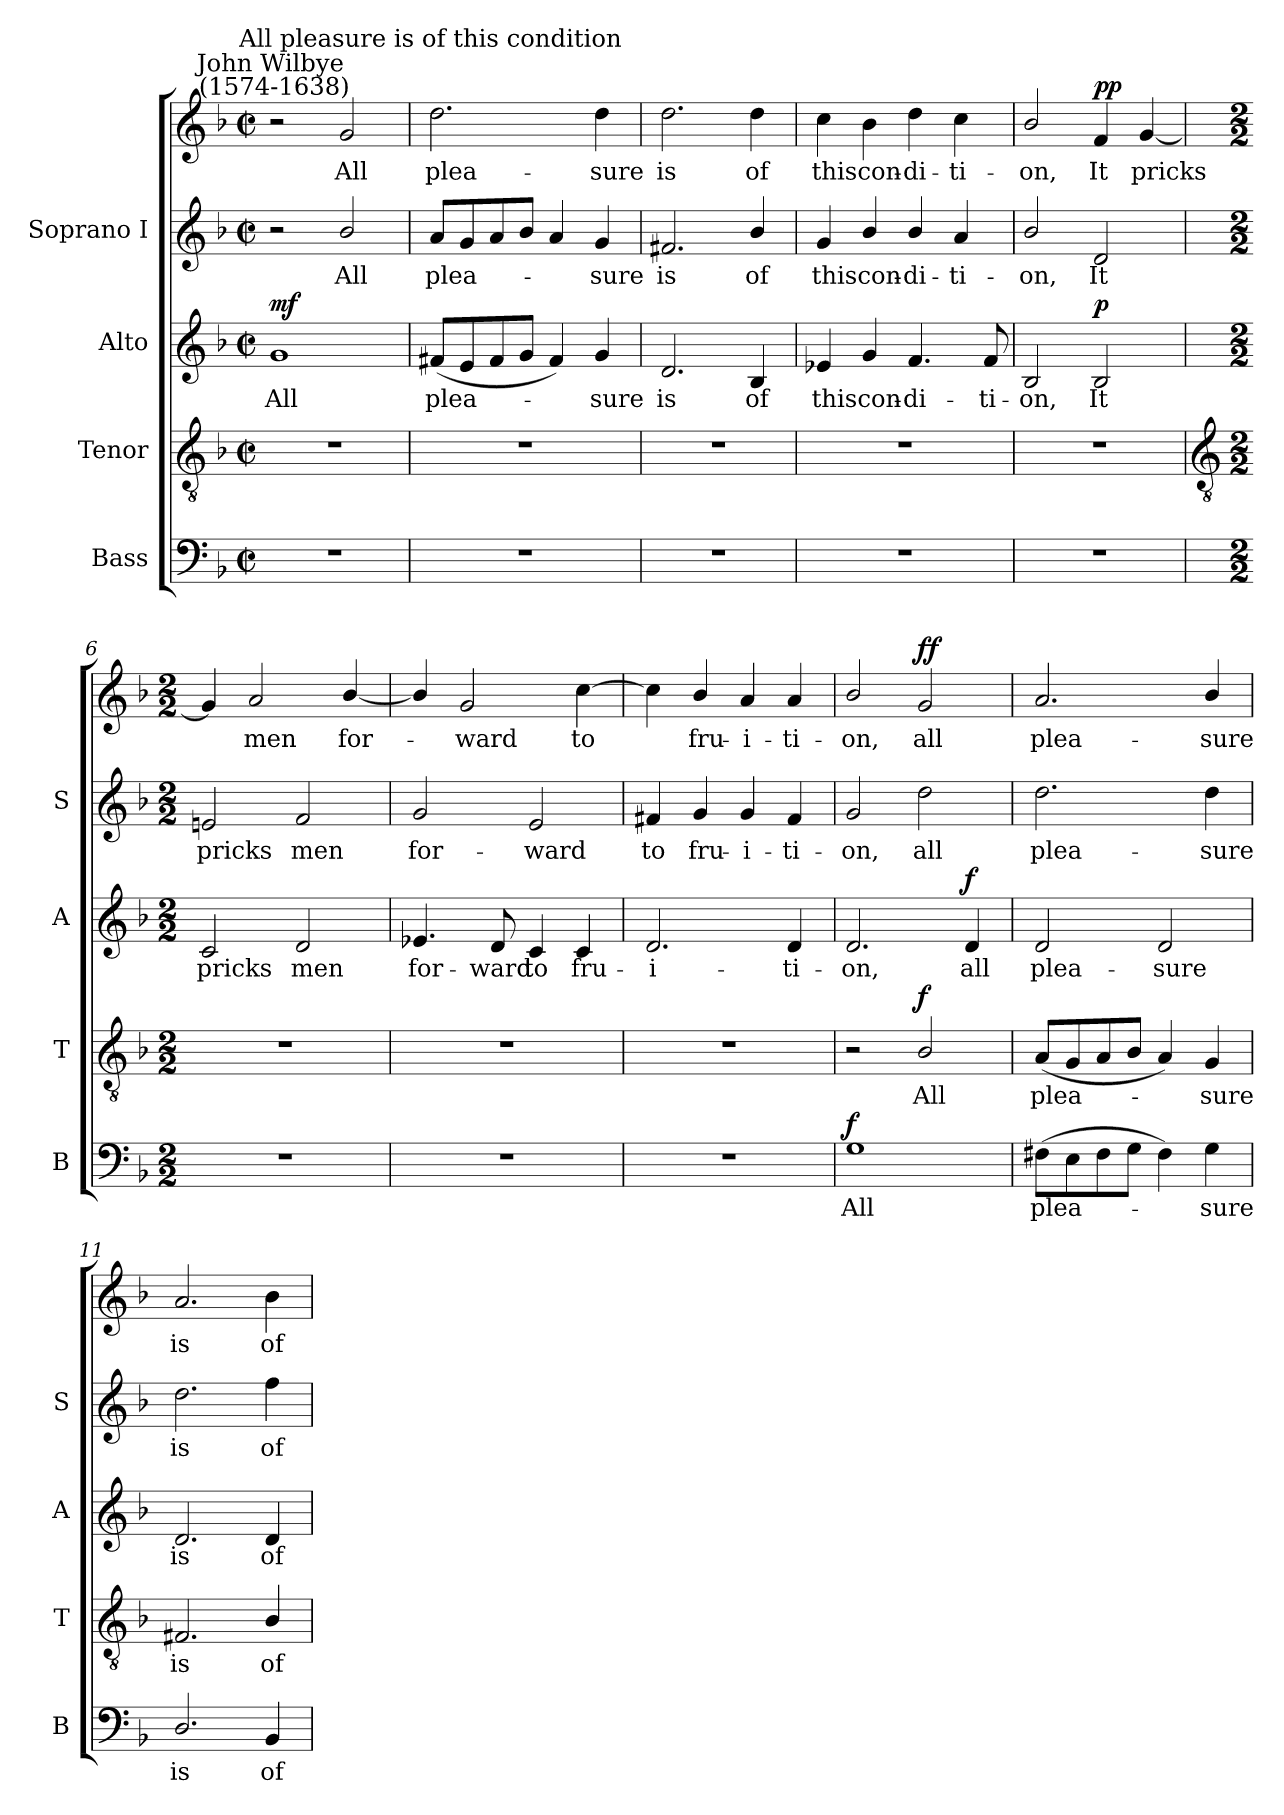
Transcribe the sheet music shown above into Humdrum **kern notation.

**kern	**text	**dynam	**kern	**text	**dynam	**kern	**text	**dynam	**kern	**text	**kern	**text	**dynam
*part4	*part4	*part4	*part3	*part3	*part3	*part2	*part2	*part2	*part1	*part1	*part1	*part1	*part1
*staff5	*staff5	*staff5	*staff4	*staff4	*staff4	*staff3	*staff3	*staff3	*staff2	*staff2	*staff1	*staff1	*staff1/2
*I"Bass	*	*	*I"Tenor	*	*	*I"Alto	*	*	*I"Soprano I	*	*	*	*
*I'B	*	*	*I'T	*	*	*I'A	*	*	*I'S	*	*	*	*
*clefF4	*	*	*clefGv2	*	*	*clefG2	*	*	*clefG2	*	*clefG2	*	*
*k[b-]	*	*	*k[b-]	*	*	*k[b-]	*	*	*k[b-]	*	*k[b-]	*	*
*F:	*	*	*F:	*	*	*F:	*	*	*F:	*	*F:	*	*
*M2/2	*	*	*M2/2	*	*	*M2/2	*	*	*M2/2	*	*M2/2	*	*
*met(c|)	*	*	*met(c|)	*	*	*met(c|)	*	*	*met(c|)	*	*met(c|)	*	*
=1	=1	=1	=1	=1	=1	=1	=1	=1	=1	=1	=1	=1	=1
!	!	!	!	!	!	!	!	!	!	!	!LO:TX:a:cj:t=John Wilbye\n (1574-1638)	!	!
!	!	!	!	!	!	!	!LO:LY:b	!LO:DY:b	!	!	!	!	!
1r	.	.	1r	.	.	1g	All	mf	2r	.	2r	.	.
!	!	!	!	!	!	!	!	!	!	!LO:LY:b	!	!LO:LY:b	!LO:DY:b=2
!	!	!	!	!	!	!	!	!	!	!	!	!	!LO:DY:n=1:b
.	.	.	.	.	.	.	.	.	2b-/	All	2g	All	mf mf
=2	=2	=2	=2	=2	=2	=2	=2	=2	=2	=2	=2	=2	=2
!	!	!	!	!	!	!	!	!	!	!	!LO:TX:a:cj:t=All pleasure is of this condition	!	!
!	!	!	!	!	!	!	!LO:LY:b	!	!	!LO:LY:b	!	!LO:LY:b	!
1r	.	.	1r	.	.	(<8f#XL	plea-	.	8aL	plea-	2.dd	plea-	.
.	.	.	.	.	.	8e	.	.	8g	.	.	.	.
.	.	.	.	.	.	8f#	.	.	8a	.	.	.	.
.	.	.	.	.	.	8gJ	.	.	8b-J	.	.	.	.
.	.	.	.	.	.	4f#)	.	.	4a	.	.	.	.
!	!	!	!	!	!	!	!LO:LY:b	!	!	!LO:LY:b	!	!LO:LY:b	!
.	.	.	.	.	.	4g	sure	.	4g	sure	4dd	-sure	.
=3	=3	=3	=3	=3	=3	=3	=3	=3	=3	=3	=3	=3	=3
!	!	!	!	!	!	!	!LO:LY:b	!	!	!LO:LY:b	!	!LO:LY:b	!
1r	.	.	1r	.	.	2.d	is	.	2.f#X	is	2.dd	is	.
!	!	!	!	!	!	!	!LO:LY:b	!	!	!LO:LY:b	!	!LO:LY:b	!
.	.	.	.	.	.	4B-	of	.	4b-/	of	4dd	of	.
=4	=4	=4	=4	=4	=4	=4	=4	=4	=4	=4	=4	=4	=4
!	!	!	!	!	!	!	!LO:LY:b	!	!	!LO:LY:b	!	!LO:LY:b	!
1r	.	.	1r	.	.	4e-X	this	.	4g	-this	4cc\	this	.
!	!	!	!	!	!	!	!LO:LY:b	!	!	!LO:LY:b	!	!LO:LY:b	!
.	.	.	.	.	.	4g	con-	.	4b-/	con-	4b-	con-	.
!	!	!	!	!	!	!	!LO:LY:b	!	!	!LO:LY:b	!	!LO:LY:b	!
.	.	.	.	.	.	4.f	-di-	.	4b-/	-di-	4dd	-di-	.
!	!	!	!	!	!	!	!	!	!	!LO:LY:b	!	!LO:LY:b	!
.	.	.	.	.	.	.	.	.	4a	-ti-	4cc\	-ti-	.
!	!	!	!	!	!	!	!LO:LY:b	!	!	!	!	!	!
.	.	.	.	.	.	8f	-ti-	.	.	.	.	.	.
=5	=5	=5	=5	=5	=5	=5	=5	=5	=5	=5	=5	=5	=5
!	!	!	!	!	!	!	!LO:LY:b	!	!	!LO:LY:b	!	!LO:LY:b	!
1r	.	.	1r	.	.	2B-	-on,	.	2b-/	on,	2b-/	-on,	.
!	!	!	!	!	!	!	!LO:LY:b	!LO:DY:b	!	!LO:LY:b	!	!LO:LY:b	!LO:DY:b=2
!	!	!	!	!	!	!	!	!	!	!	!	!	!LO:DY:n=1:b
.	.	.	.	.	.	2B-	It	p	2d	It	4f	It	p p
!	!	!	!	!	!	!	!	!	!	!	!	!LO:LY:b	!
.	.	.	.	.	.	.	.	.	.	.	[4g	pricks	.
!!LO:LB:g=z
=6	=6	=6	=6	=6	=6	=6	=6	=6	=6	=6	=6	=6	=6
*	*	*	*clefGv2	*	*	*	*	*	*	*	*	*	*
*M2/2	*	*	*M2/2	*	*	*M2/2	*	*	*M2/2	*	*M2/2	*	*
!	!	!	!	!	!	!	!LO:LY:b	!	!	!LO:LY:b	!	!	!
1r	.	.	1r	.	.	2c	pricks	.	2en	pricks	4g]	.	.
!	!	!	!	!	!	!	!	!	!	!	!	!LO:LY:b	!
.	.	.	.	.	.	.	.	.	.	.	2a	men	.
!	!	!	!	!	!	!	!LO:LY:b	!	!	!LO:LY:b	!	!	!
.	.	.	.	.	.	2d	men	.	2f	men	.	.	.
!	!	!	!	!	!	!	!	!	!	!	!	!LO:LY:b	!
.	.	.	.	.	.	.	.	.	.	.	[4b-/	for-	.
=7	=7	=7	=7	=7	=7	=7	=7	=7	=7	=7	=7	=7	=7
!	!	!	!	!	!	!	!LO:LY:b	!	!	!LO:LY:b	!	!	!
1r	.	.	1r	.	.	4.e-X	for-	.	2g	for-	4b-/]	.	.
!	!	!	!	!	!	!	!	!	!	!	!	!LO:LY:b	!
.	.	.	.	.	.	.	.	.	.	.	2g	ward	.
!	!	!	!	!	!	!	!LO:LY:b	!	!	!	!	!	!
.	.	.	.	.	.	8d	-ward	.	.	.	.	.	.
!	!	!	!	!	!	!	!LO:LY:b	!	!	!LO:LY:b	!	!	!
.	.	.	.	.	.	4c	to	.	2e	-ward	.	.	.
!	!	!	!	!	!	!	!LO:LY:b	!	!	!	!	!LO:LY:b	!
.	.	.	.	.	.	4c	fru-	.	.	.	[4cc\	to	.
=8	=8	=8	=8	=8	=8	=8	=8	=8	=8	=8	=8	=8	=8
!	!	!	!	!	!	!	!LO:LY:b	!	!	!LO:LY:b	!	!	!
1r	.	.	1r	.	.	2.d	-i-	.	4f#X	-to	4cc\]	.	.
!	!	!	!	!	!	!	!	!	!	!LO:LY:b	!	!LO:LY:b	!
.	.	.	.	.	.	.	.	.	4g	fru-	4b-/	fru-	.
!	!	!	!	!	!	!	!	!	!	!LO:LY:b	!	!LO:LY:b	!
.	.	.	.	.	.	.	.	.	4g	-i-	4a	-i-	.
!	!	!	!	!	!	!	!LO:LY:b	!	!	!LO:LY:b	!	!LO:LY:b	!
.	.	.	.	.	.	4d	-ti-	.	4f#	-ti-	4a	-ti-	.
=9	=9	=9	=9	=9	=9	=9	=9	=9	=9	=9	=9	=9	=9
!	!LO:LY:b	!LO:DY:b	!	!	!	!	!LO:LY:b	!	!	!LO:LY:b	!	!LO:LY:b	!
1G	All	f	2r	.	.	2.d	-on,	.	2g	on,	2b-/	-on,	.
!	!	!	!	!LO:LY:b	!LO:DY:b	!	!	!	!	!LO:LY:b	!	!LO:LY:b	!LO:DY:b=2
!	!	!	!	!	!	!	!	!	!	!	!	!	!LO:DY:n=1:b
.	.	.	2B-/	All	f	.	.	.	2dd	all	2g	all	f f
!	!	!	!	!	!	!	!LO:LY:b	!LO:DY:b	!	!	!	!	!
.	.	.	.	.	.	4d	all	f	.	.	.	.	.
=10	=10	=10	=10	=10	=10	=10	=10	=10	=10	=10	=10	=10	=10
!	!LO:LY:b	!	!	!LO:LY:b	!	!	!LO:LY:b	!	!	!LO:LY:b	!	!LO:LY:b	!
(>8F#XL	plea-	.	(<8AL	plea-	.	2d	plea-	.	2.dd	plea-	2.a	plea-	.
8E	.	.	8G	.	.	.	.	.	.	.	.	.	.
8F#	.	.	8A	.	.	.	.	.	.	.	.	.	.
8GJ	.	.	8B-J	.	.	.	.	.	.	.	.	.	.
!	!	!	!	!	!	!	!LO:LY:b	!	!	!	!	!	!
4F#)	.	.	4A)	.	.	2d	-sure	.	.	.	.	.	.
!	!LO:LY:b	!	!	!LO:LY:b	!	!	!	!	!	!LO:LY:b	!	!LO:LY:b	!
4G	sure	.	4G	sure	.	.	.	.	4dd	-sure	4b-/	-sure	.
=11	=11	=11	=11	=11	=11	=11	=11	=11	=11	=11	=11	=11	=11
!	!LO:LY:b	!	!	!LO:LY:b	!	!	!LO:LY:b	!	!	!LO:LY:b	!	!LO:LY:b	!
2.D/	is	.	2.F#X	is	.	2.d	is	.	2.dd	is	2.a	is	.
!	!LO:LY:b	!	!	!LO:LY:b	!	!	!LO:LY:b	!	!	!LO:LY:b	!	!LO:LY:b	!
4BB-	of	.	4B-/	of	.	4d	of	.	4ff	of	4b-\	of	.
=	=	=	=	=	=	=	=	=	=	=	=	=	=
*-	*-	*-	*-	*-	*-	*-	*-	*-	*-	*-	*-	*-	*-
